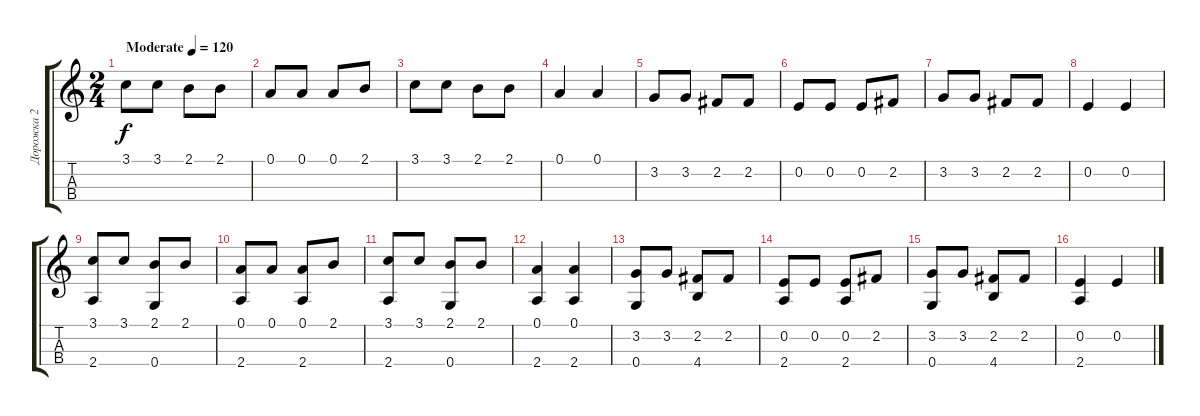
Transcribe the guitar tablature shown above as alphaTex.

\track ("Дорожка 2" "Дорожка 2") {instrument acousticguitarsteel}
\staff {score tabs}
\tuning (A3 E3 C3 G2) {hide}
\ts (2 4)
\tempo (120 "Moderate")
\clef g2
\ks c
3.1.8{dy f instrument acousticguitarsteel} 3.1.8 2.1.8 2.1.8 |
0.1.8 0.1.8 0.1.8 2.1.8 |
3.1.8 3.1.8 2.1.8 2.1.8 |
0.1.4 0.1.4 |
3.2.8 3.2.8 2.2.8 2.2.8 |
0.2.8 0.2.8 0.2.8 2.2.8 |
3.2.8 3.2.8 2.2.8 2.2.8 |
0.2.4 0.2.4 |
(3.1 2.4).8 3.1.8 (2.1 0.4).8 2.1.8 |
(0.1 2.4).8 0.1.8 (0.1 2.4).8 2.1.8 |
(3.1 2.4).8 3.1.8 (2.1 0.4).8 2.1.8 |
(0.1 2.4).4 (0.1 2.4).4 |
(3.2 0.4).8 3.2.8 (2.2 4.4).8 2.2.8 |
(0.2 2.4).8 0.2.8 (0.2 2.4).8 2.2.8 |
(3.2 0.4).8 3.2.8 (2.2 4.4).8 2.2.8 |
(0.2 2.4).4 0.2.4
